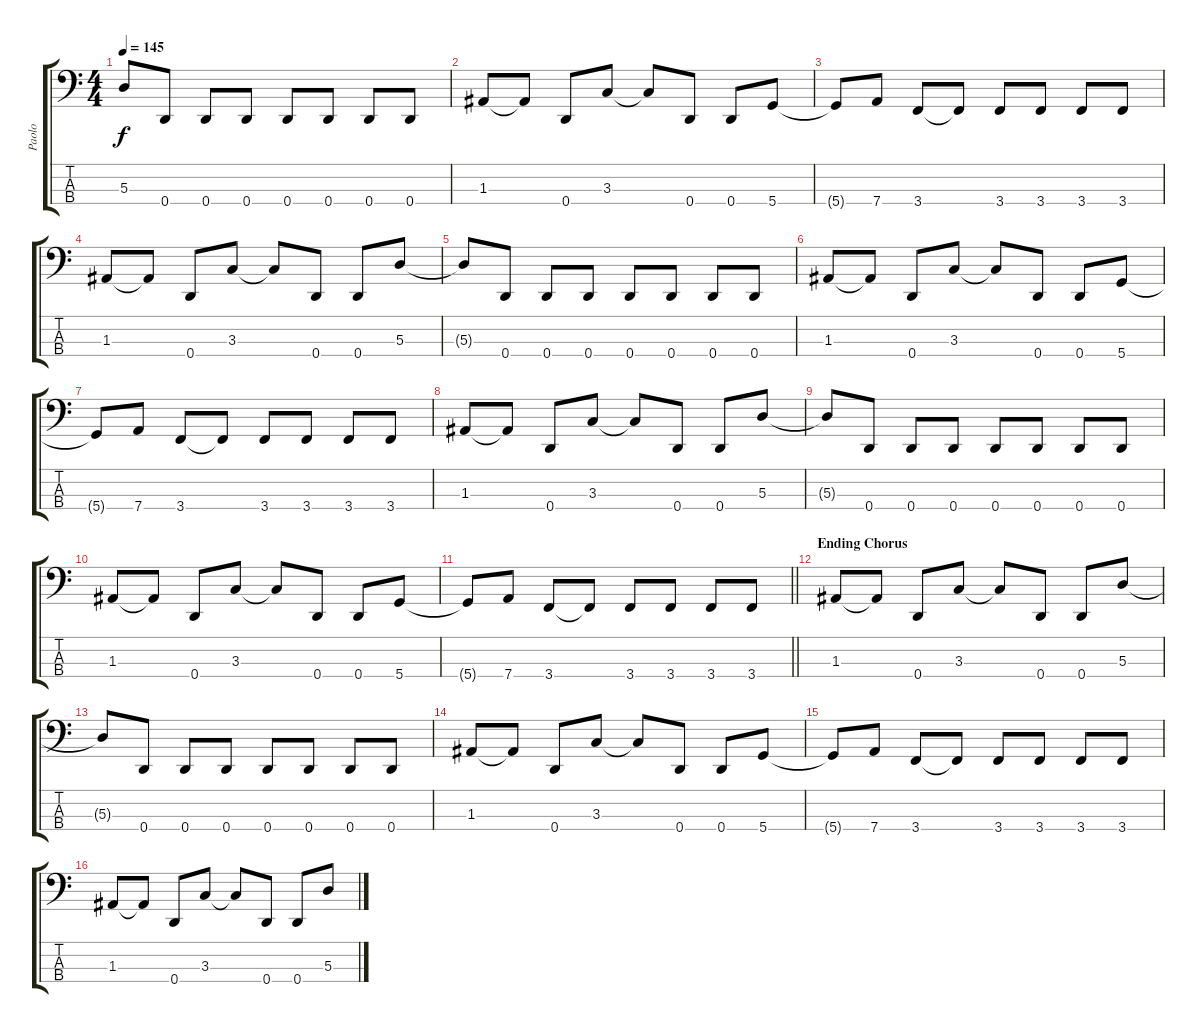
\track ("Paolo" "Paolo") {instrument electricbasspick}
\staff {score tabs}
\tuning (G2 D2 A1 D1) {hide}
\ts (4 4)
\tempo 145
\clef f4
\ks c
5.3{t}.8{dy f} 0.4.8 0.4.8 0.4.8 0.4.8 0.4.8 0.4.8 0.4.8 |
1.3.8 1.3{t}.8 0.4.8 3.3.8 3.3{t}.8 0.4.8 0.4.8 5.4.8 |
5.4{t}.8 7.4.8 3.4.8 3.4{t}.8 3.4.8 3.4.8 3.4.8 3.4.8 |
1.3.8 1.3{t}.8 0.4.8 3.3.8 3.3{t}.8 0.4.8 0.4.8 5.3.8 |
5.3{t}.8 0.4.8 0.4.8 0.4.8 0.4.8 0.4.8 0.4.8 0.4.8 |
1.3.8 1.3{t}.8 0.4.8 3.3.8 3.3{t}.8 0.4.8 0.4.8 5.4.8 |
5.4{t}.8 7.4.8 3.4.8 3.4{t}.8 3.4.8 3.4.8 3.4.8 3.4.8 |
1.3.8 1.3{t}.8 0.4.8 3.3.8 3.3{t}.8 0.4.8 0.4.8 5.3.8 |
5.3{t}.8 0.4.8 0.4.8 0.4.8 0.4.8 0.4.8 0.4.8 0.4.8 |
1.3.8 1.3{t}.8 0.4.8 3.3.8 3.3{t}.8 0.4.8 0.4.8 5.4.8 |
\barLineRight lightlight
5.4{t}.8 7.4.8 3.4.8 3.4{t}.8 3.4.8 3.4.8 3.4.8 3.4.8 |
\section ("" "Ending Chorus")
1.3.8 1.3{t}.8 0.4.8 3.3.8 3.3{t}.8 0.4.8 0.4.8 5.3.8 |
5.3{t}.8 0.4.8 0.4.8 0.4.8 0.4.8 0.4.8 0.4.8 0.4.8 |
1.3.8 1.3{t}.8 0.4.8 3.3.8 3.3{t}.8 0.4.8 0.4.8 5.4.8 |
5.4{t}.8 7.4.8 3.4.8 3.4{t}.8 3.4.8 3.4.8 3.4.8 3.4.8 |
1.3.8 1.3{t}.8 0.4.8 3.3.8 3.3{t}.8 0.4.8 0.4.8 5.3.8
